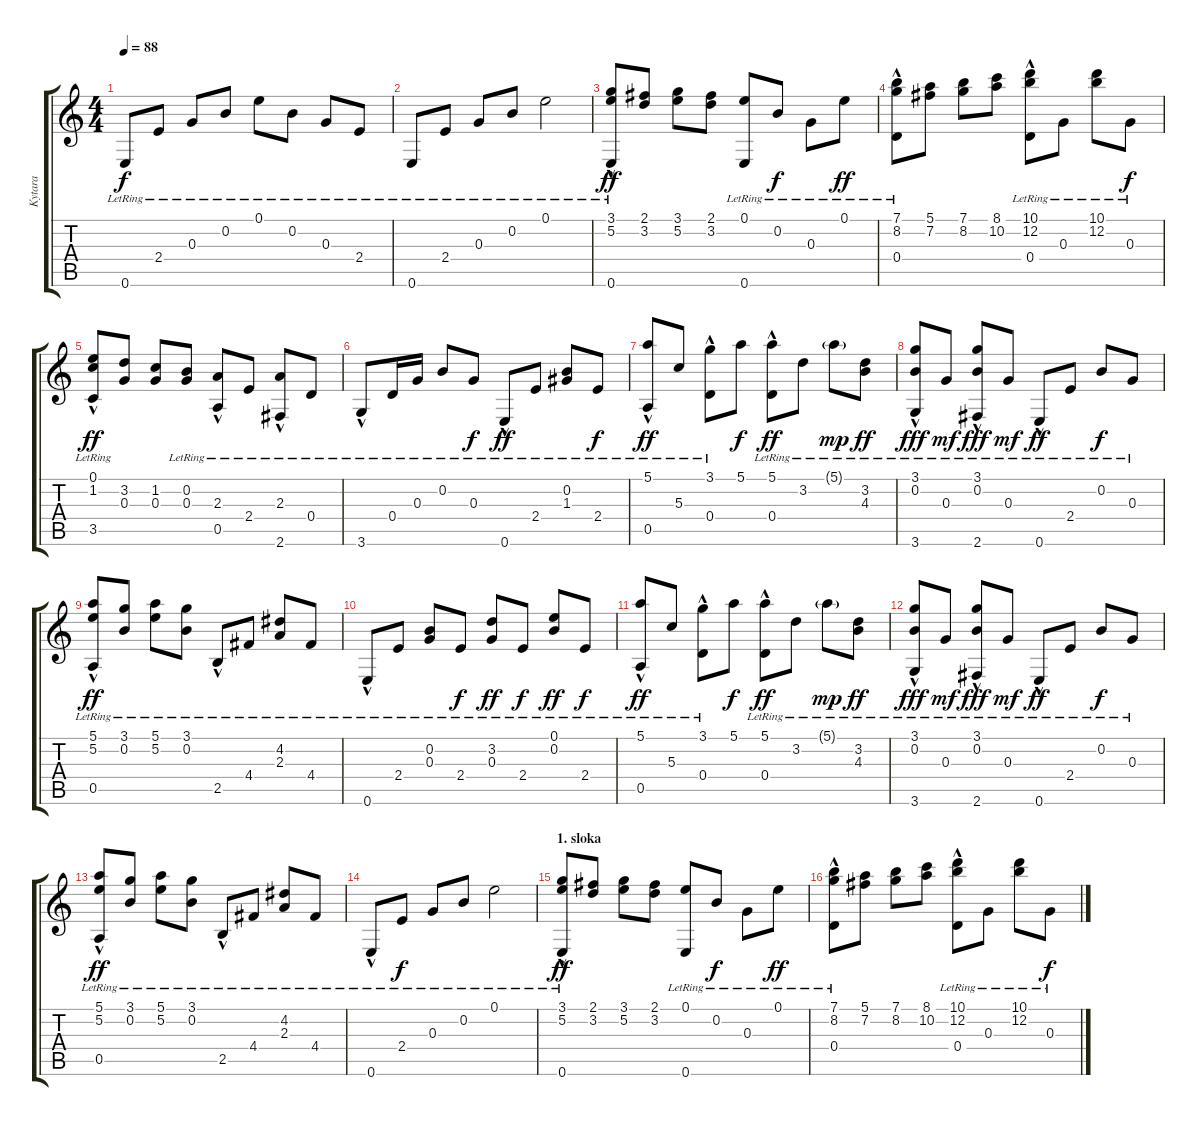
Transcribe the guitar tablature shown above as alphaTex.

\track ("Kytara" "Kytara") {instrument acousticguitarnylon}
\staff {score tabs}
\tuning (E4 B3 G3 D3 A2 E2) {hide}
\ts (4 4)
\tempo 88
\clef g2
\ks c
0.6{lr}.8{dy f instrument acousticguitarnylon} 2.4{lr}.8 0.3{lr}.8 0.2{lr}.8 0.1{lr}.8 0.2{lr}.8 0.3{lr}.8 2.4{lr}.8 |
0.6{lr}.8 2.4{lr}.8 0.3{lr}.8 0.2{lr}.8 0.1{lr}.2 |
(3.1 5.2 0.6{hac lr}).8{dy ff} (2.1 3.2).8 (3.1 5.2).8 (2.1 3.2).8 (0.1{lr} 0.6{lr}).8 0.2{lr}.8{dy f} 0.3{lr}.8 0.1{lr}.8{dy ff} |
(7.1 8.2 0.4{hac lr}).8 (5.1 7.2).8 (7.1 8.2).8 (8.1 10.2).8 (10.1{lr} 12.2{lr} 0.4{hac lr}).8 0.3{lr}.8 (10.1{lr} 12.2{lr}).8 0.3{lr}.8{dy f} |
(0.1{lr} 1.2{lr} 3.5{hac lr}).8{dy ff} (3.2 0.3).8 (1.2 0.3).8 (0.2{lr} 0.3).8 (2.3{lr} 0.5{hac lr}).8 2.4{lr}.8 (2.3{lr} 2.6{hac lr}).8 0.4{lr}.8 |
3.6{hac lr}.8 0.4{lr}.16 0.3{lr}.16 0.2{lr}.8 0.3{lr}.8{dy f} 0.6{hac lr}.8{dy ff} 2.4{lr}.8 (0.2{lr} 1.3{lr}).8 2.4{lr}.8{dy f} |
(5.1{lr} 0.5{hac lr}).8{dy ff} 5.3{lr}.8 (3.1 0.4{hac lr}).8 5.1.8{dy f} (5.1{lr} 0.4{hac lr}).8{dy ff} 3.2{lr}.8 5.1{g lr}.8{dy mp} (3.2{lr} 4.3{lr}).8{dy ff} |
(3.1{lr} 0.2{lr} 3.6{hac lr}).8{dy fff} 0.3{lr}.8{dy mf} (3.1{lr} 0.2{lr} 2.6{hac lr}).8{dy fff} 0.3{lr}.8{dy mf} 0.6{hac lr}.8{dy ff} 2.4{lr}.8 0.2{lr}.8{dy f} 0.3{lr}.8 |
(5.1{lr} 5.2{lr} 0.5{hac lr}).8{dy ff} (3.1{lr} 0.2{lr}).8 (5.1{lr} 5.2{lr}).8 (3.1{lr} 0.2{lr}).8 2.5{hac lr}.8 4.4{lr}.8 (4.2{lr} 2.3{lr}).8 4.4{lr}.8 |
0.6{hac lr}.8 2.4{lr}.8 (0.2{lr} 0.3{lr}).8 2.4{lr}.8{dy f} (3.2{lr} 0.3{lr}).8{dy ff} 2.4{lr}.8{dy f} (0.1{lr} 0.2{lr}).8{dy ff} 2.4{lr}.8{dy f} |
(5.1{lr} 0.5{hac lr}).8{dy ff} 5.3{lr}.8 (3.1 0.4{hac lr}).8 5.1.8{dy f} (5.1{lr} 0.4{hac lr}).8{dy ff} 3.2{lr}.8 5.1{g lr}.8{dy mp} (3.2{lr} 4.3{lr}).8{dy ff} |
(3.1{lr} 0.2{lr} 3.6{hac lr}).8{dy fff} 0.3{lr}.8{dy mf} (3.1{lr} 0.2{lr} 2.6{hac lr}).8{dy fff} 0.3{lr}.8{dy mf} 0.6{hac lr}.8{dy ff} 2.4{lr}.8 0.2{lr}.8{dy f} 0.3{lr}.8 |
(5.1{lr} 5.2{lr} 0.5{hac lr}).8{dy ff} (3.1{lr} 0.2{lr}).8 (5.1{lr} 5.2{lr}).8 (3.1{lr} 0.2{lr}).8 2.5{hac lr}.8 4.4{lr}.8 (4.2{lr} 2.3{lr}).8 4.4{lr}.8 |
0.6{hac lr}.8 2.4{lr}.8{dy f} 0.3{lr}.8 0.2{lr}.8 0.1{lr}.2 |
\section ("" "1. sloka")
(3.1 5.2 0.6{hac lr}).8{dy ff} (2.1 3.2).8 (3.1 5.2).8 (2.1 3.2).8 (0.1{lr} 0.6{lr}).8 0.2{lr}.8{dy f} 0.3{lr}.8 0.1{lr}.8{dy ff} |
(7.1 8.2 0.4{hac lr}).8 (5.1 7.2).8 (7.1 8.2).8 (8.1 10.2).8 (10.1{lr} 12.2{lr} 0.4{hac lr}).8 0.3{lr}.8 (10.1{lr} 12.2{lr}).8 0.3{lr}.8{dy f}
